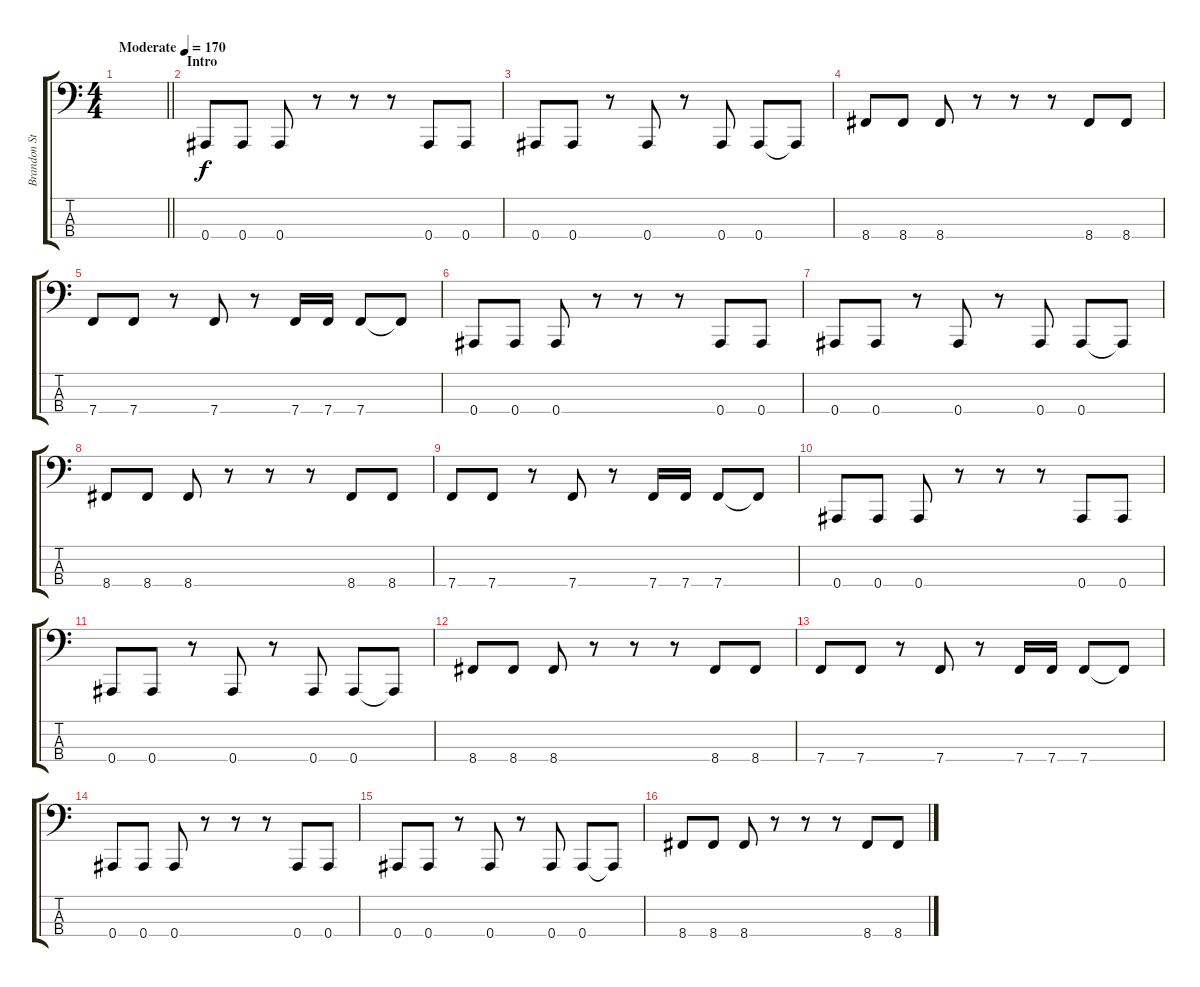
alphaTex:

\track ("Brandon Stastny" "Brandon St") {instrument electricbasspick}
\staff {score tabs}
\tuning (Eb2 Bb1 F1 Bb0) {hide}
\ts (4 4)
\tempo (170 "Moderate")
\clef f4
\barLineRight lightlight
\ks c
|
\section ("" "Intro")
0.4.8 0.4.8 0.4.8 r.8 r.8 r.8 0.4.8 0.4.8 |
0.4.8 0.4.8 r.8 0.4.8 r.8 0.4.8 0.4.8 0.4{t}.8 |
8.4.8 8.4.8 8.4.8 r.8 r.8 r.8 8.4.8 8.4.8 |
7.4.8 7.4.8 r.8 7.4.8 r.8 7.4.16 7.4.16 7.4.8 7.4{t}.8 |
0.4.8 0.4.8 0.4.8 r.8 r.8 r.8 0.4.8 0.4.8 |
0.4.8 0.4.8 r.8 0.4.8 r.8 0.4.8 0.4.8 0.4{t}.8 |
8.4.8 8.4.8 8.4.8 r.8 r.8 r.8 8.4.8 8.4.8 |
7.4.8 7.4.8 r.8 7.4.8 r.8 7.4.16 7.4.16 7.4.8 7.4{t}.8 |
0.4.8 0.4.8 0.4.8 r.8 r.8 r.8 0.4.8 0.4.8 |
0.4.8 0.4.8 r.8 0.4.8 r.8 0.4.8 0.4.8 0.4{t}.8 |
8.4.8 8.4.8 8.4.8 r.8 r.8 r.8 8.4.8 8.4.8 |
7.4.8 7.4.8 r.8 7.4.8 r.8 7.4.16 7.4.16 7.4.8 7.4{t}.8 |
0.4.8 0.4.8 0.4.8 r.8 r.8 r.8 0.4.8 0.4.8 |
0.4.8 0.4.8 r.8 0.4.8 r.8 0.4.8 0.4.8 0.4{t}.8 |
8.4.8 8.4.8 8.4.8 r.8 r.8 r.8 8.4.8 8.4.8
